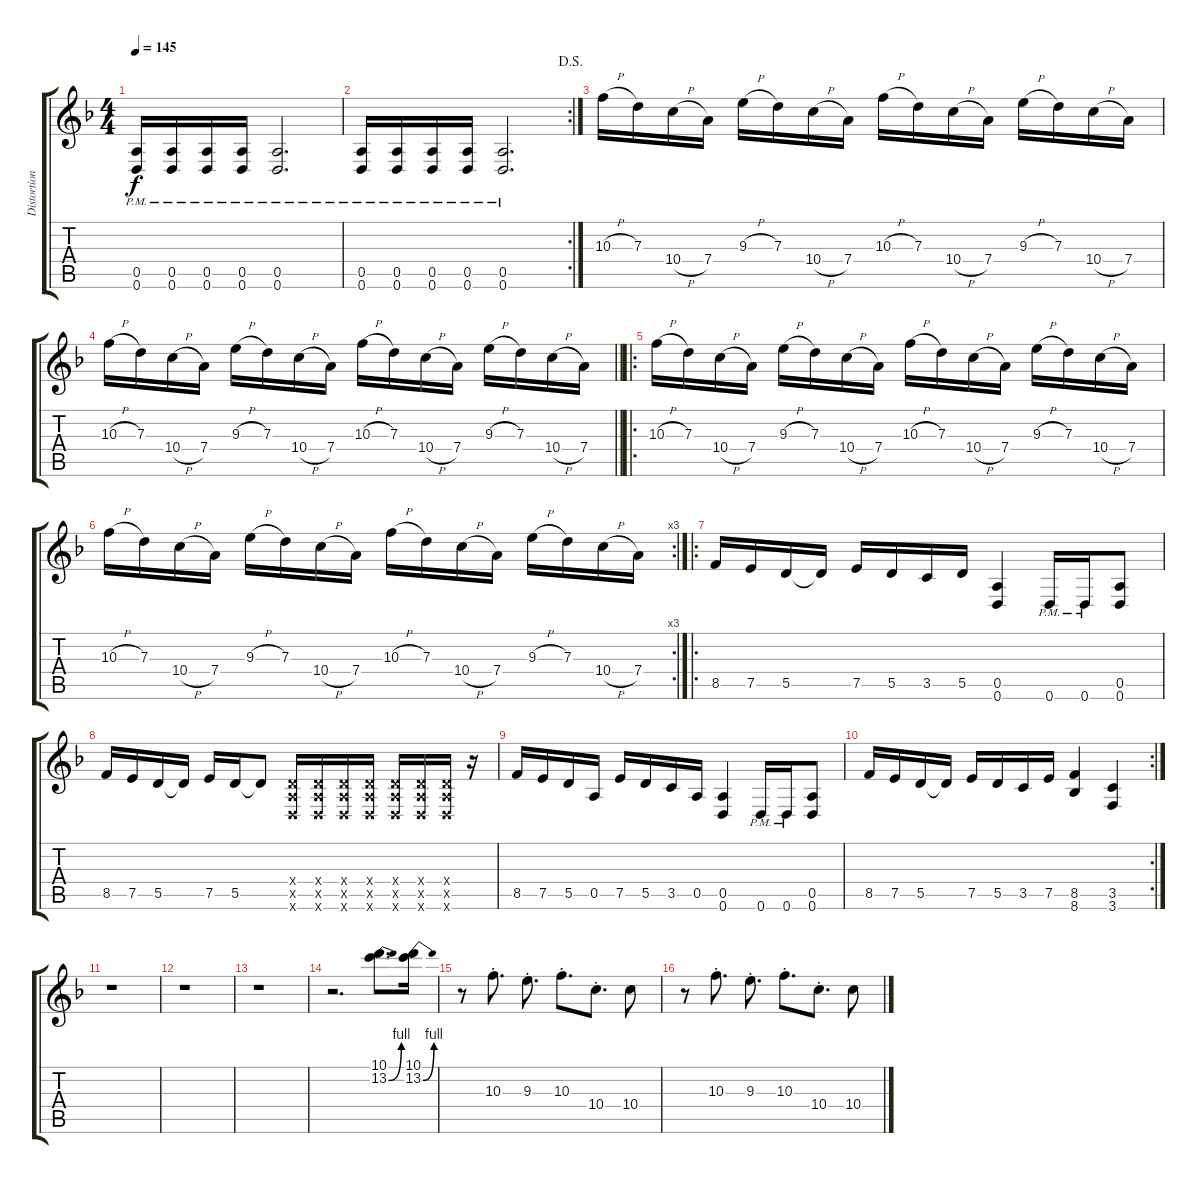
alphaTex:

\track ("Distortion Guitar" "Distortion") {instrument overdrivenguitar}
\staff {score tabs}
\tuning (E4 B3 G3 D3 A2 D2) {hide}
\ts (4 4)
\tempo 145
\clef g2
\ks f
(0.5{pm} 0.6{pm}).16{dy f} (0.5{pm} 0.6{pm}).16 (0.5{pm} 0.6{pm}).16 (0.5{pm} 0.6{pm}).16 (0.5{pm} 0.6{pm}).2{d} |
\rc 2
\jump dalsegno
(0.5{pm} 0.6{pm}).16 (0.5{pm} 0.6{pm}).16 (0.5{pm} 0.6{pm}).16 (0.5{pm} 0.6{pm}).16 (0.5{pm} 0.6{pm}).2{d} |
10.3{h}.16 7.3.16 10.4{h}.16 7.4.16 9.3{h}.16 7.3.16 10.4{h}.16 7.4.16 10.3{h}.16 7.3.16 10.4{h}.16 7.4.16 9.3{h}.16 7.3.16 10.4{h}.16 7.4.16 |
\barLineRight lightlight
10.3{h}.16 7.3.16 10.4{h}.16 7.4.16 9.3{h}.16 7.3.16 10.4{h}.16 7.4.16 10.3{h}.16 7.3.16 10.4{h}.16 7.4.16 9.3{h}.16 7.3.16 10.4{h}.16 7.4.16 |
\ro
10.3{h}.16 7.3.16 10.4{h}.16 7.4.16 9.3{h}.16 7.3.16 10.4{h}.16 7.4.16 10.3{h}.16 7.3.16 10.4{h}.16 7.4.16 9.3{h}.16 7.3.16 10.4{h}.16 7.4.16 |
\rc 3
10.3{h}.16 7.3.16 10.4{h}.16 7.4.16 9.3{h}.16 7.3.16 10.4{h}.16 7.4.16 10.3{h}.16 7.3.16 10.4{h}.16 7.4.16 9.3{h}.16 7.3.16 10.4{h}.16 7.4.16 |
\ro
8.5.16 7.5.16 5.5.16 5.5{t}.16 7.5.16 5.5.16 3.5.16 5.5.16 (0.5 0.6).4 0.6{pm}.16 0.6{pm}.16 (0.5 0.6).8 |
8.5.16 7.5.16 5.5.16 5.5{t}.16 7.5.16 5.5.16 5.5{t}.8 (0.4{x} 0.5{x} 0.6{x}).16 (0.4{x} 0.5{x} 0.6{x}).16 (0.4{x} 0.5{x} 0.6{x}).16 (0.4{x} 0.5{x} 0.6{x}).16 (0.4{x} 0.5{x} 0.6{x}).16 (0.4{x} 0.5{x} 0.6{x}).16 (0.4{x} 0.5{x} 0.6{x}).16 r.16 |
8.5.16 7.5.16 5.5.16 0.5.16 7.5.16 5.5.16 3.5.16 0.5.16 (0.5 0.6).4 0.6{pm}.16 0.6{pm}.16 (0.5 0.6).8 |
\rc 2
8.5.16 7.5.16 5.5.16 5.5{t}.16 7.5.16 5.5.16 3.5.16 7.5.16 (8.5 8.6).4 (3.5 3.6).4 |
r.1 |
r.1 |
r.1 |
r.2{d} (10.1 13.2{be (bend 0 0 60 4)}).8{d} (10.1 13.2{be (bend 0 0 60 4)}).16 |
r.8 10.3{st}.8{d} 9.3{st}.8{d} 10.3{st}.8{d} 10.4{st}.8{d} 10.4.8 |
r.8 10.3{st}.8{d} 9.3{st}.8{d} 10.3{st}.8{d} 10.4{st}.8{d} 10.4.8
